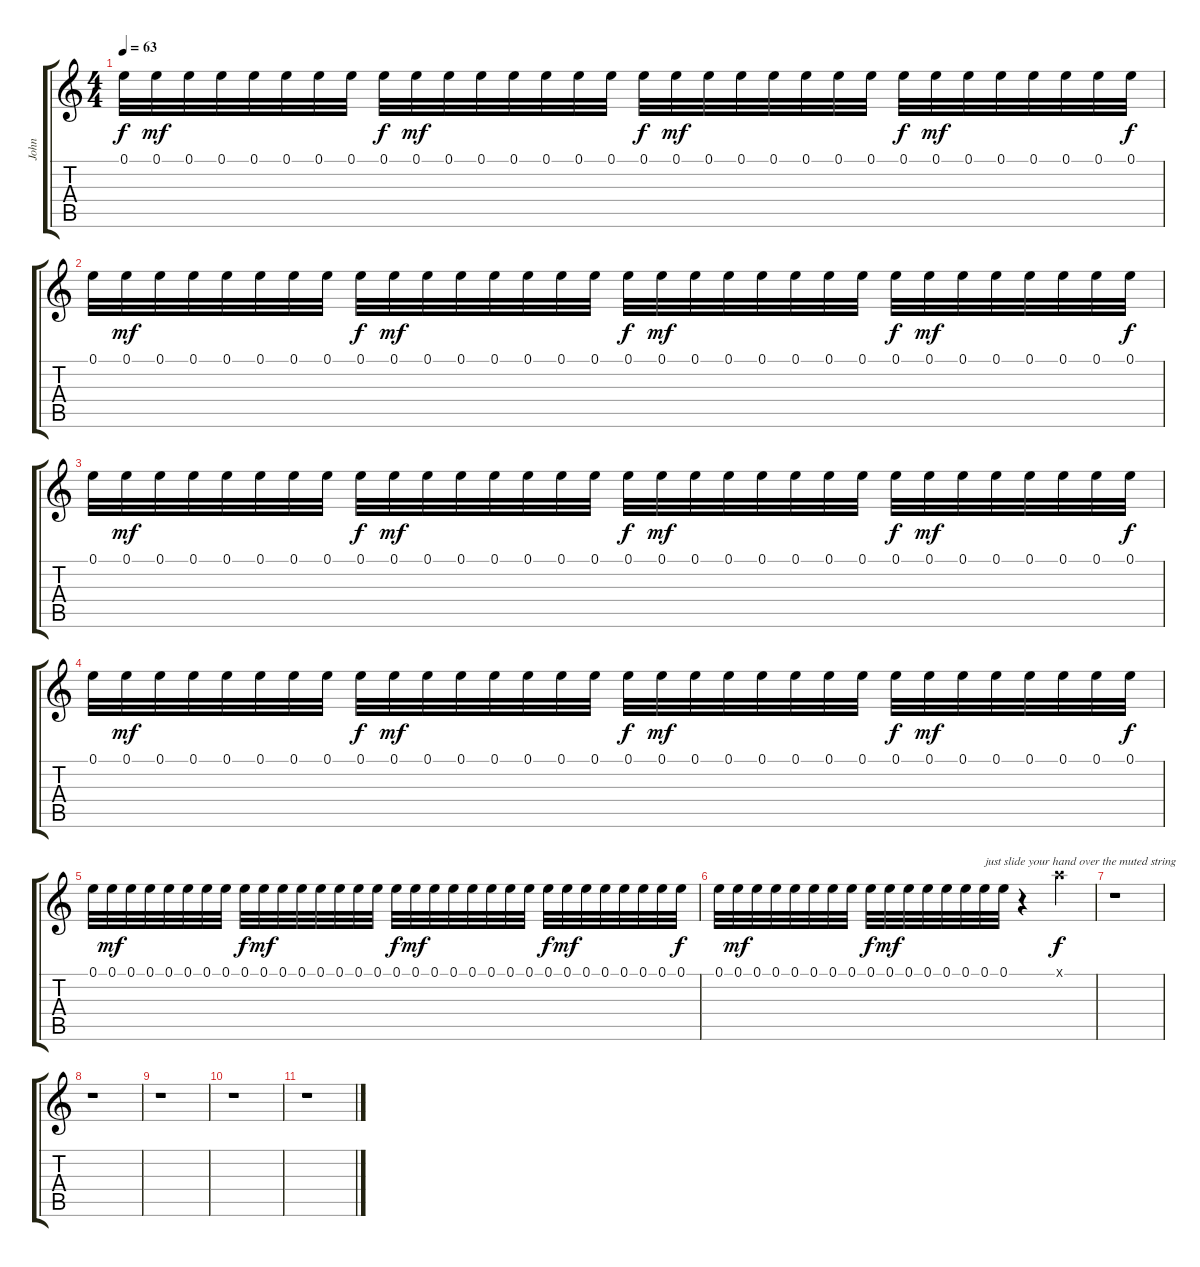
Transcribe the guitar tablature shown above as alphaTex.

\track ("John" "John") {instrument electricguitarjazz}
\staff {score tabs}
\tuning (E4 B3 G3 D3 A2 E2) {hide}
\ts (4 4)
\tempo 63
\clef g2
\ks c
0.1.32{dy f volume 6} 0.1.32{dy mf} 0.1.32 0.1.32 0.1.32 0.1.32 0.1.32 0.1.32 0.1.32{dy f} 0.1.32{dy mf} 0.1.32 0.1.32 0.1.32 0.1.32 0.1.32 0.1.32 0.1.32{dy f} 0.1.32{dy mf} 0.1.32 0.1.32 0.1.32 0.1.32 0.1.32 0.1.32 0.1.32{dy f} 0.1.32{dy mf} 0.1.32 0.1.32 0.1.32 0.1.32 0.1.32 0.1.32{dy f} |
0.1.32 0.1.32{dy mf} 0.1.32 0.1.32 0.1.32 0.1.32 0.1.32 0.1.32 0.1.32{dy f} 0.1.32{dy mf} 0.1.32 0.1.32 0.1.32 0.1.32 0.1.32 0.1.32 0.1.32{dy f} 0.1.32{dy mf} 0.1.32 0.1.32 0.1.32 0.1.32 0.1.32 0.1.32 0.1.32{dy f} 0.1.32{dy mf} 0.1.32 0.1.32 0.1.32 0.1.32 0.1.32 0.1.32{dy f} |
0.1.32 0.1.32{dy mf} 0.1.32 0.1.32 0.1.32 0.1.32 0.1.32 0.1.32 0.1.32{dy f} 0.1.32{dy mf} 0.1.32 0.1.32 0.1.32 0.1.32 0.1.32 0.1.32 0.1.32{dy f} 0.1.32{dy mf} 0.1.32 0.1.32 0.1.32 0.1.32 0.1.32 0.1.32 0.1.32{dy f} 0.1.32{dy mf} 0.1.32 0.1.32 0.1.32 0.1.32 0.1.32 0.1.32{dy f} |
0.1.32 0.1.32{dy mf} 0.1.32 0.1.32 0.1.32 0.1.32 0.1.32 0.1.32 0.1.32{dy f} 0.1.32{dy mf} 0.1.32 0.1.32 0.1.32 0.1.32 0.1.32 0.1.32 0.1.32{dy f} 0.1.32{dy mf} 0.1.32 0.1.32 0.1.32 0.1.32 0.1.32 0.1.32 0.1.32{dy f} 0.1.32{dy mf} 0.1.32 0.1.32 0.1.32 0.1.32 0.1.32 0.1.32{dy f} |
0.1.32 0.1.32{dy mf} 0.1.32 0.1.32 0.1.32 0.1.32 0.1.32 0.1.32 0.1.32{dy f} 0.1.32{dy mf} 0.1.32 0.1.32 0.1.32 0.1.32 0.1.32 0.1.32 0.1.32{dy f} 0.1.32{dy mf} 0.1.32 0.1.32 0.1.32 0.1.32 0.1.32 0.1.32 0.1.32{dy f} 0.1.32{dy mf} 0.1.32 0.1.32 0.1.32 0.1.32 0.1.32 0.1.32{dy f} |
0.1.32 0.1.32{dy mf} 0.1.32 0.1.32 0.1.32 0.1.32 0.1.32 0.1.32 0.1.32{dy f} 0.1.32{dy mf} 0.1.32 0.1.32 0.1.32 0.1.32 0.1.32{txt "just slide your hand over the muted string"} 0.1.32 r.4{volume 12 instrument guitarharmonics} 5.1{x}.4{dy f} |
r.1 |
r.1 |
r.1 |
r.1 |
r.1
